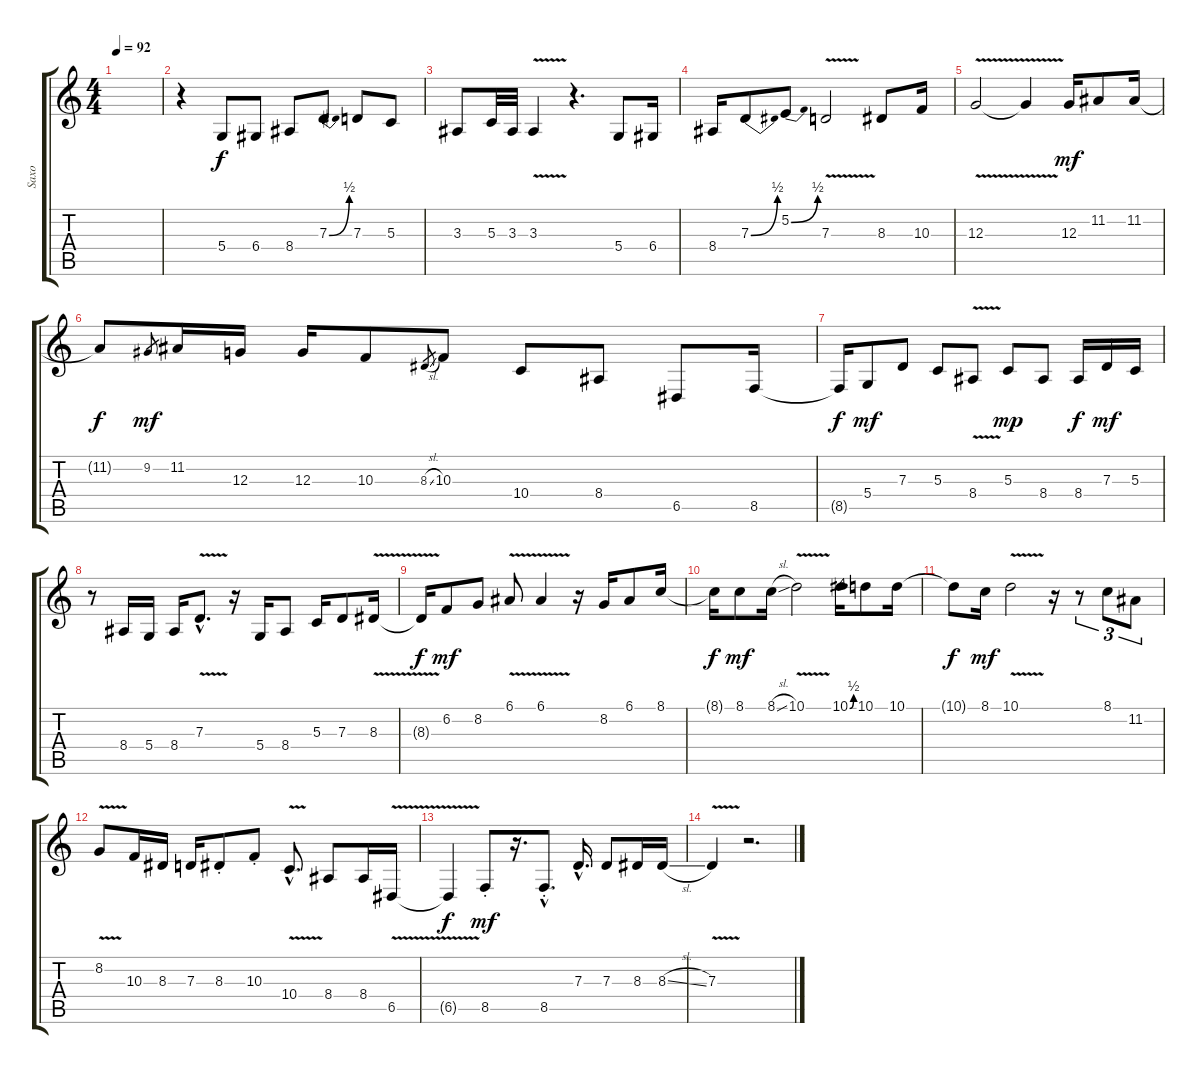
\track ("Saxo" "Saxo") {instrument altosax}
\staff {score tabs}
\tuning (E4 B3 G3 D3 A2 E2) {hide}
\ts (4 4)
\tempo 92
\clef g2
\ks c
|
r.4 5.4.8 6.4.8 8.4.8 7.3{be (bend 0 0 60 2)}.8 7.3.8 5.3.8 |
3.3.8 5.3.32 3.3.32 3.3{v}.4 r.4{d} 5.4.8 6.4.16 |
8.4.16 7.3{be (bend 0 0 60 2)}.8 5.2{be (bend 0 0 60 2)}.8 7.3{v}.2 8.3.8 10.3.16 |
12.3{v}.2 12.3{t}.4{dy f} 12.3.16{dy mf} 11.2.8 11.2.16 |
11.2{t}.8{dy f} 9.2.8{gr dy mf} 11.2.16 12.3.16 12.3.16 10.3.8 8.3{sl}.8{gr} 10.3.8 10.4.8 8.4.8 6.5.8 8.5.16 |
8.5{t}.16{dy f} 5.4.8{dy mf} 7.3.8 5.3.8 8.4{v}.8 5.3.8{dy mp} 8.4.8 8.4.16{dy f} 7.3.16{dy mf} 5.3.16 |
r.8 8.4.16 5.4.16 8.4.16 7.3{v hac}.8{d} r.16 5.4.16 8.4.8 5.3.16 7.3.8 8.3{v}.16 |
8.3{t}.16{dy f} 6.2.8{dy mf} 8.2.8 6.1{v}.8 6.1{v}.4 r.16 8.2.16 6.1.8 8.1.16 |
8.1{t}.16{dy f} 8.1.8{dy mf} 8.1{sl}.16 10.1{v}.2 10.1{be (bend 0 0 60 2)}.16 10.1.8 10.1.16 |
10.1{t}.8{dy f} 8.1.16{dy mf} 10.1{v}.2 r.16 r.8{tu (3 2)} 8.1.8{tu (3 2)} 11.2.8{tu (3 2)} |
8.2{v}.8 10.3.16 8.3.16 7.3.16 8.3{st}.8 10.3{st}.8 10.4{v hac}.8{d} 8.4.8 8.4.16 6.5{v}.16 |
6.5{t}.4{dy f} 8.5{st}.8{dy mf} r.16{d} 8.5{hac st}.8{d} 7.3{hac}.16{d} 7.3.8 8.3.16 8.3{sl}.16 |
7.3{v}.4{volume 5} r.2{d}
